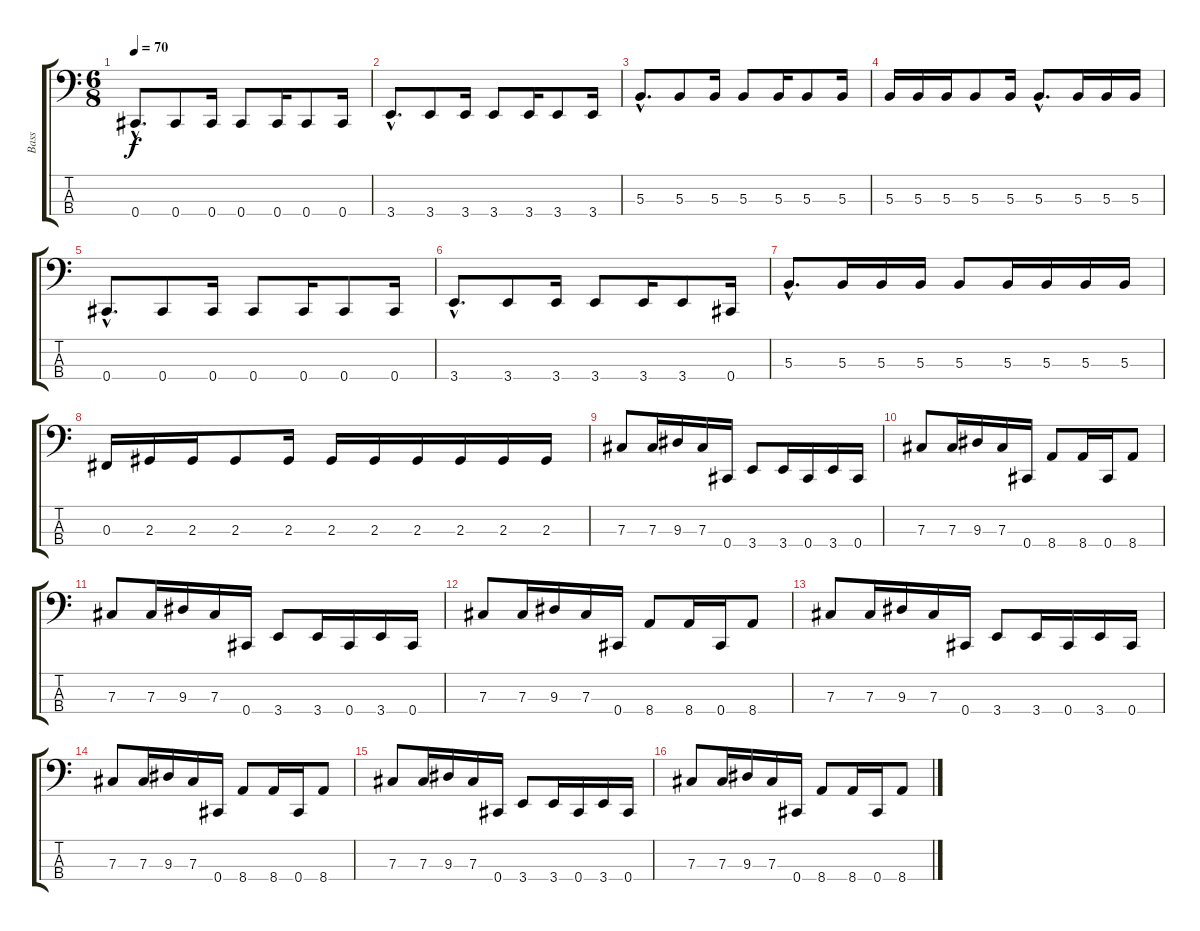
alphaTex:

\track ("Bass" "Bass") {instrument electricbasspick}
\staff {score tabs}
\tuning (E2 B1 Gb1 Db1) {hide}
\ts (6 8)
\tempo 70
\clef f4
\ks c
0.4{hac}.8{d dy f} 0.4.8 0.4.16 0.4.8 0.4.16 0.4.8 0.4.16 |
3.4{hac}.8{d} 3.4.8 3.4.16 3.4.8 3.4.16 3.4.8 3.4.16 |
5.3{hac}.8{d} 5.3.8 5.3.16 5.3.8 5.3.16 5.3.8 5.3.16 |
5.3.16 5.3.16 5.3.16 5.3.8 5.3.16 5.3{hac}.8{d} 5.3.16 5.3.16 5.3.16 |
0.4{hac}.8{d} 0.4.8 0.4.16 0.4.8 0.4.16 0.4.8 0.4.16 |
3.4{hac}.8{d} 3.4.8 3.4.16 3.4.8 3.4.16 3.4.8 0.4.16 |
5.3{hac}.8{d} 5.3.16 5.3.16 5.3.16 5.3.8 5.3.16 5.3.16 5.3.16 5.3.16 |
0.3.16 2.3.16 2.3.16 2.3.8 2.3.16 2.3.16 2.3.16 2.3.16 2.3.16 2.3.16 2.3.16 |
7.3.8 7.3.16 9.3.16 7.3.16 0.4.16 3.4.8 3.4.16 0.4.16 3.4.16 0.4.16 |
7.3.8 7.3.16 9.3.16 7.3.16 0.4.16 8.4.8 8.4.16 0.4.16 8.4.8 |
7.3.8 7.3.16 9.3.16 7.3.16 0.4.16 3.4.8 3.4.16 0.4.16 3.4.16 0.4.16 |
7.3.8 7.3.16 9.3.16 7.3.16 0.4.16 8.4.8 8.4.16 0.4.16 8.4.8 |
7.3.8 7.3.16 9.3.16 7.3.16 0.4.16 3.4.8 3.4.16 0.4.16 3.4.16 0.4.16 |
7.3.8 7.3.16 9.3.16 7.3.16 0.4.16 8.4.8 8.4.16 0.4.16 8.4.8 |
7.3.8 7.3.16 9.3.16 7.3.16 0.4.16 3.4.8 3.4.16 0.4.16 3.4.16 0.4.16 |
7.3.8 7.3.16 9.3.16 7.3.16 0.4.16 8.4.8 8.4.16 0.4.16 8.4.8
